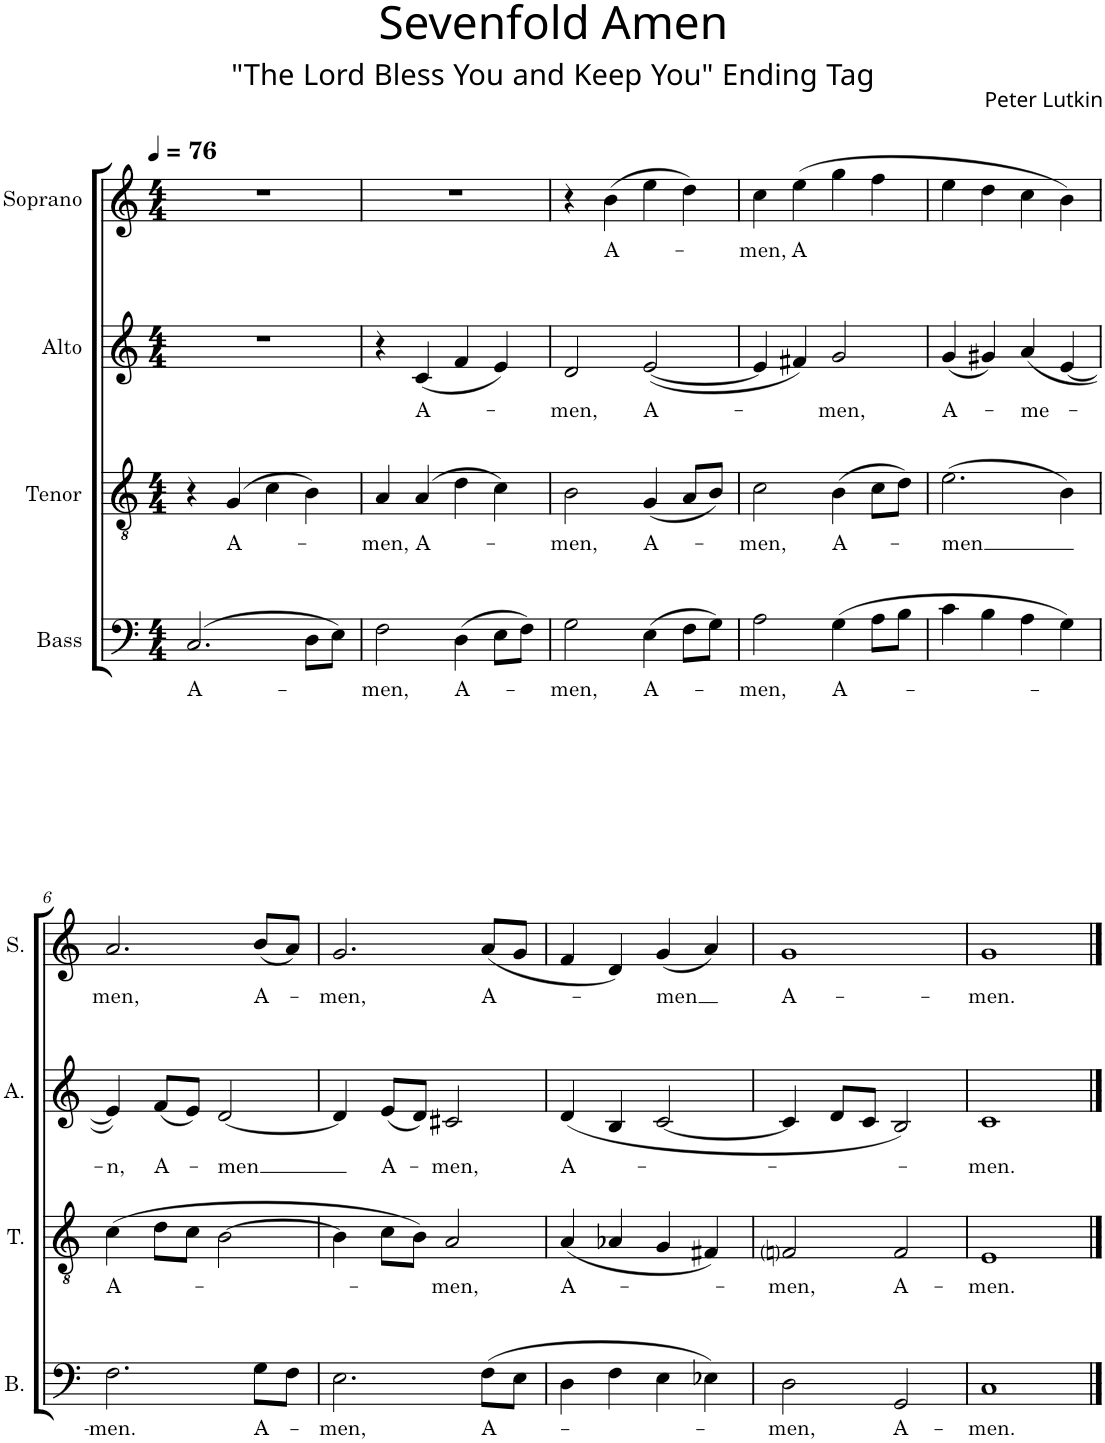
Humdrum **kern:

**kern	**text	**kern	**text	**kern	**text	**kern	**text
*part4	*part4	*part3	*part3	*part2	*part2	*part1	*part1
*staff4	*staff4	*staff3	*staff3	*staff2	*staff2	*staff1	*staff1
*I"Bass	*	*I"Tenor	*	*I"Alto	*	*I"Soprano	*
*I'B.	*	*I'T.	*	*I'A.	*	*I'S.	*
*clefF4	*	*clefGv2	*	*clefG2	*	*clefG2	*
*k[]	*	*k[]	*	*k[]	*	*k[]	*
*M4/4	*	*M4/4	*	*M4/4	*	*M4/4	*
*MM76	*	*MM76	*	*MM76	*	*MM76	*
=1	=1	=1	=1	=1	=1	=1	=1
!	!LO:LY:b	!	!	!	!	!	!
(2.C/	A-	4r	.	1r	.	1r	.
!	!	!	!LO:LY:b	!	!	!	!
.	.	(4G/	A-	.	.	.	.
.	.	4c\	.	.	.	.	.
8D\L	.	4B\)	.	.	.	.	.
8E\J)	.	.	.	.	.	.	.
=2	=2	=2	=2	=2	=2	=2	=2
!	!LO:LY:b	!	!LO:LY:b	!	!	!	!
2F\	-men,	4A/	-men,	4r	.	1r	.
!	!	!	!LO:LY:b	!	!LO:LY:b	!	!
.	.	(4A/	A-	(4c/	A-	.	.
!	!LO:LY:b	!	!	!	!	!	!
(4D\	A-	4d\	.	4f/	.	.	.
8E\L	.	4c\)	.	4e/)	.	.	.
8F\J)	.	.	.	.	.	.	.
=3	=3	=3	=3	=3	=3	=3	=3
!	!LO:LY:b	!	!LO:LY:b	!	!LO:LY:b	!	!
2G\	-men,	2B\	-men,	2d/	-men,	4r	.
!	!	!	!	!	!	!	!LO:LY:b
.	.	.	.	.	.	(4b\	A-
!	!LO:LY:b	!	!LO:LY:b	!	!LO:LY:b	!	!
(4E\	A-	(4G/	A-	([2e/	A-	4ee\	.
8F\L	.	8A/L	.	.	.	4dd\)	.
8G\J)	.	8B/J)	.	.	.	.	.
=4	=4	=4	=4	=4	=4	=4	=4
!	!LO:LY:b	!	!LO:LY:b	!	!	!	!LO:LY:b
2A\	-men,	2c\	-men,	4e/]	.	4cc\	-men,
!	!	!	!	!	!	!	!LO:LY:b
.	.	.	.	4f#X/)	.	(4ee\	A
!	!LO:LY:b	!	!LO:LY:b	!	!LO:LY:b	!	!
(4G\	A-	(4B\	A-	2g/	-men,	4gg\	.
8A\L	.	8c\L	.	.	.	4ff\	.
8B\J	.	8d\J)	.	.	.	.	.
=5	=5	=5	=5	=5	=5	=5	=5
!	!	!	!LO:LY:b	!	!LO:LY:b	!	!
4c\	.	(2.e\	-men	(4g/	A-	4ee\	.
4B\	.	.	.	4g#X/)	.	4dd\	.
!	!	!	!	!	!LO:LY:b	!	!
4A\	.	.	.	(4a/	-me-	4cc\	.
4G\)	.	4B\)	.	[4e/	.	4b\)	.
!!LO:LB:g=z
=6	=6	=6	=6	=6	=6	=6	=6
!	!LO:LY:b	!	!LO:LY:b	!	!LO:LY:b	!	!LO:LY:b
2.F\	-men.	(4c\	A-	4e/])	-n,	2.a/	men,
!	!	!	!	!	!LO:LY:b	!	!
.	.	8d\L	.	(8f/L	A-	.	.
.	.	8c\J	.	8e/J)	.	.	.
!	!	!	!	!	!LO:LY:b	!	!
.	.	[2B\	.	[2d/	-men	.	.
!	!LO:LY:b	!	!	!	!	!	!LO:LY:b
8G\L	A-	.	.	.	.	(8b/L	A-
8F\J	.	.	.	.	.	8a/J)	.
=7	=7	=7	=7	=7	=7	=7	=7
!	!LO:LY:b	!	!	!	!	!	!LO:LY:b
2.E\	-men,	4B\]	.	4d/]	.	2.g/	-men,
!	!	!	!	!	!LO:LY:b	!	!
.	.	8c\L	.	(8e/L	A-	.	.
.	.	8B\J)	.	8d/J)	.	.	.
!	!	!	!LO:LY:b	!	!LO:LY:b	!	!
.	.	2A/	-men,	2c#X/	-men,	.	.
!	!LO:LY:b	!	!	!	!	!	!LO:LY:b
(8F\L	A-	.	.	.	.	(8a/L	A-
8E\J	.	.	.	.	.	8g/J	.
=8	=8	=8	=8	=8	=8	=8	=8
!	!	!	!LO:LY:b	!	!LO:LY:b	!	!
4D\	.	(4A/	A-	(4d/	A-	4f/	.
4F\	.	4A-X/	.	4B/	.	4d/)	.
!	!	!	!	!	!	!	!LO:LY:b
4E\	.	4G/	.	[2c/	.	(4g/	-men
4E-X\)	.	4F#X/)	.	.	.	4a/)	.
=9	=9	=9	=9	=9	=9	=9	=9
!	!LO:LY:b	!	!LO:LY:b	!	!	!	!LO:LY:b
2D\	-men,	2Fni/	-men,	4c/]	.	1g	A-
.	.	.	.	8d/L	.	.	.
.	.	.	.	8c/J	.	.	.
!	!LO:LY:b	!	!LO:LY:b	!	!	!	!
2GG/	A-	2F/	A-	2B/)	.	.	.
=10	=10	=10	=10	=10	=10	=10	=10
!	!LO:LY:b	!	!LO:LY:b	!	!LO:LY:b	!	!LO:LY:b
1C	-men.	1E	-men.	1c	-men.	1g	-men.
==	==	==	==	==	==	==	==
*-	*-	*-	*-	*-	*-	*-	*-
